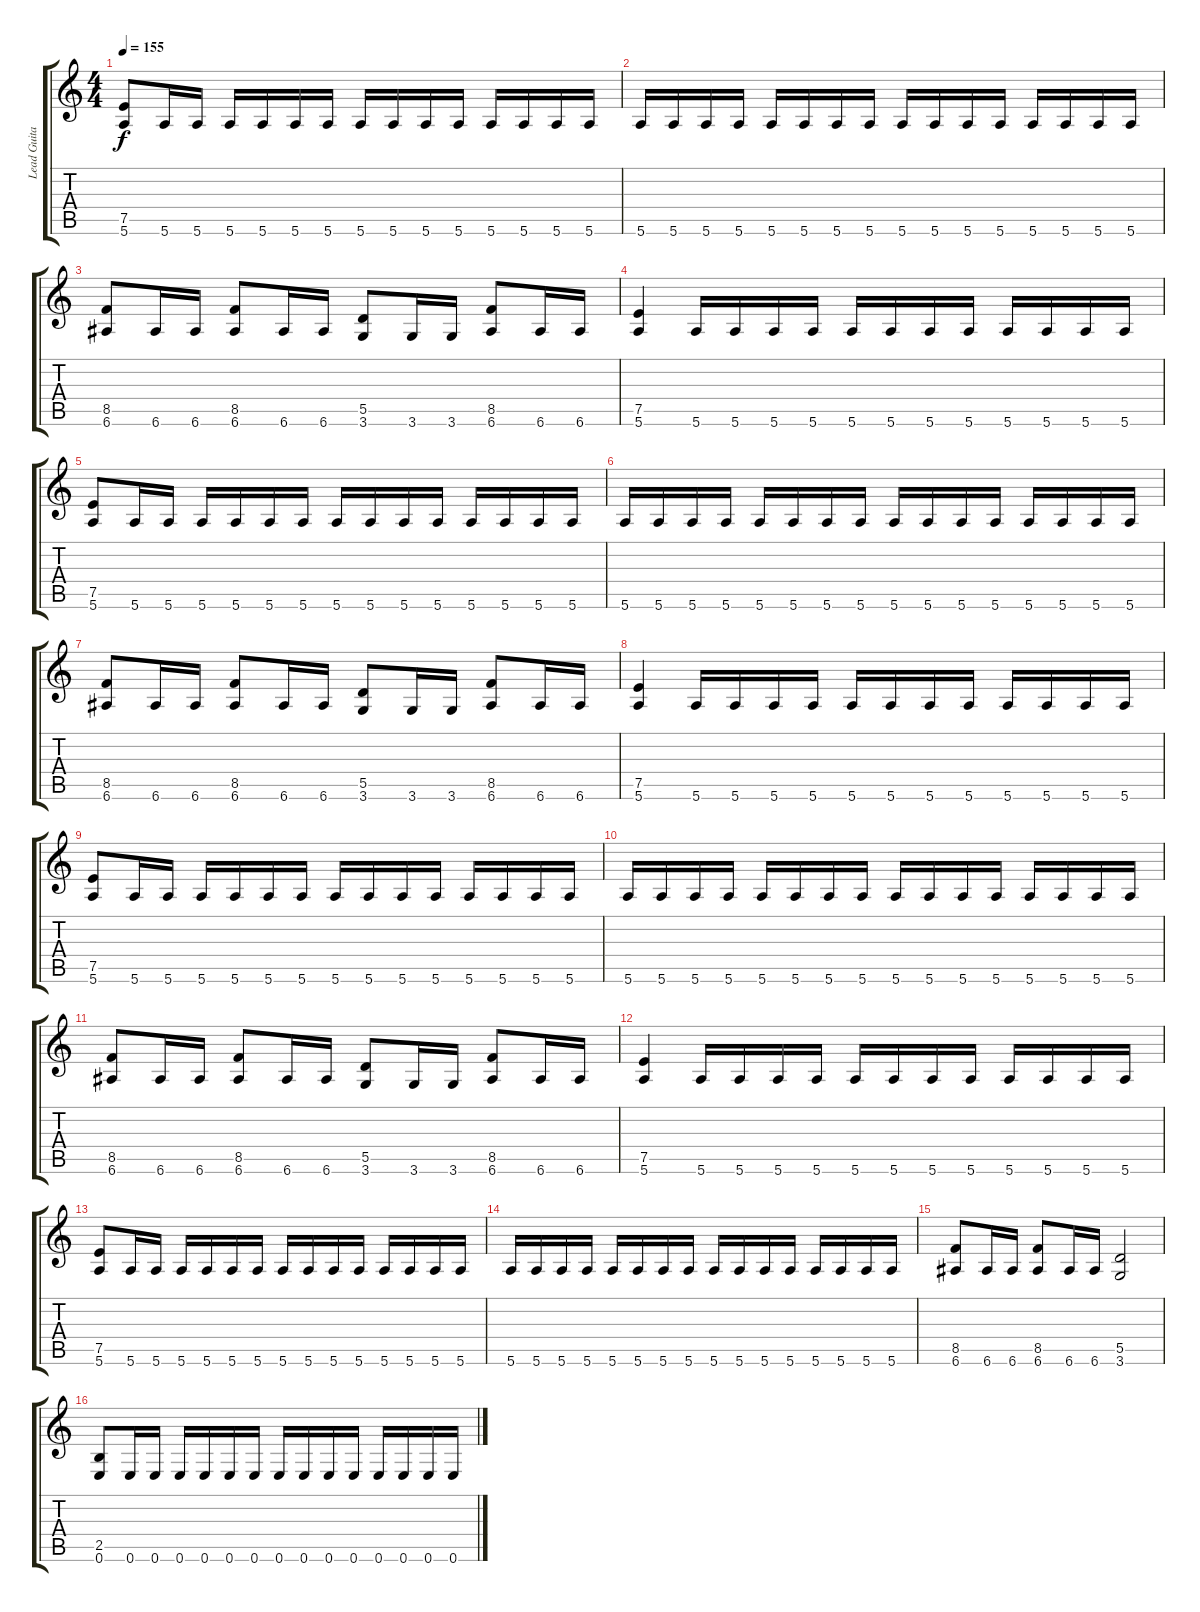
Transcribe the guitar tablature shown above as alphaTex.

\track ("Lead Guitar" "Lead Guita") {instrument distortionguitar}
\staff {score tabs}
\tuning (E4 B3 G3 D3 A2 E2) {hide}
\ts (4 4)
\tempo 155
\clef g2
\ks c
(7.5 5.6).8{dy f} 5.6.16 5.6.16 5.6.16 5.6.16 5.6.16 5.6.16 5.6.16 5.6.16 5.6.16 5.6.16 5.6.16 5.6.16 5.6.16 5.6.16 |
5.6.16 5.6.16 5.6.16 5.6.16 5.6.16 5.6.16 5.6.16 5.6.16 5.6.16 5.6.16 5.6.16 5.6.16 5.6.16 5.6.16 5.6.16 5.6.16 |
(8.5 6.6).8 6.6.16 6.6.16 (8.5 6.6).8 6.6.16 6.6.16 (5.5 3.6).8 3.6.16 3.6.16 (8.5 6.6).8 6.6.16 6.6.16 |
(7.5 5.6).4 5.6.16 5.6.16 5.6.16 5.6.16 5.6.16 5.6.16 5.6.16 5.6.16 5.6.16 5.6.16 5.6.16 5.6.16 |
(7.5 5.6).8 5.6.16 5.6.16 5.6.16 5.6.16 5.6.16 5.6.16 5.6.16 5.6.16 5.6.16 5.6.16 5.6.16 5.6.16 5.6.16 5.6.16 |
5.6.16 5.6.16 5.6.16 5.6.16 5.6.16 5.6.16 5.6.16 5.6.16 5.6.16 5.6.16 5.6.16 5.6.16 5.6.16 5.6.16 5.6.16 5.6.16 |
(8.5 6.6).8 6.6.16 6.6.16 (8.5 6.6).8 6.6.16 6.6.16 (5.5 3.6).8 3.6.16 3.6.16 (8.5 6.6).8 6.6.16 6.6.16 |
(7.5 5.6).4 5.6.16 5.6.16 5.6.16 5.6.16 5.6.16 5.6.16 5.6.16 5.6.16 5.6.16 5.6.16 5.6.16 5.6.16 |
(7.5 5.6).8 5.6.16 5.6.16 5.6.16 5.6.16 5.6.16 5.6.16 5.6.16 5.6.16 5.6.16 5.6.16 5.6.16 5.6.16 5.6.16 5.6.16 |
5.6.16 5.6.16 5.6.16 5.6.16 5.6.16 5.6.16 5.6.16 5.6.16 5.6.16 5.6.16 5.6.16 5.6.16 5.6.16 5.6.16 5.6.16 5.6.16 |
(8.5 6.6).8 6.6.16 6.6.16 (8.5 6.6).8 6.6.16 6.6.16 (5.5 3.6).8 3.6.16 3.6.16 (8.5 6.6).8 6.6.16 6.6.16 |
(7.5 5.6).4 5.6.16 5.6.16 5.6.16 5.6.16 5.6.16 5.6.16 5.6.16 5.6.16 5.6.16 5.6.16 5.6.16 5.6.16 |
(7.5 5.6).8 5.6.16 5.6.16 5.6.16 5.6.16 5.6.16 5.6.16 5.6.16 5.6.16 5.6.16 5.6.16 5.6.16 5.6.16 5.6.16 5.6.16 |
5.6.16 5.6.16 5.6.16 5.6.16 5.6.16 5.6.16 5.6.16 5.6.16 5.6.16 5.6.16 5.6.16 5.6.16 5.6.16 5.6.16 5.6.16 5.6.16 |
(8.5 6.6).8 6.6.16 6.6.16 (8.5 6.6).8 6.6.16 6.6.16 (5.5 3.6).2 |
(2.5 0.6).8 0.6.16 0.6.16 0.6.16 0.6.16 0.6.16 0.6.16 0.6.16 0.6.16 0.6.16 0.6.16 0.6.16 0.6.16 0.6.16 0.6.16
